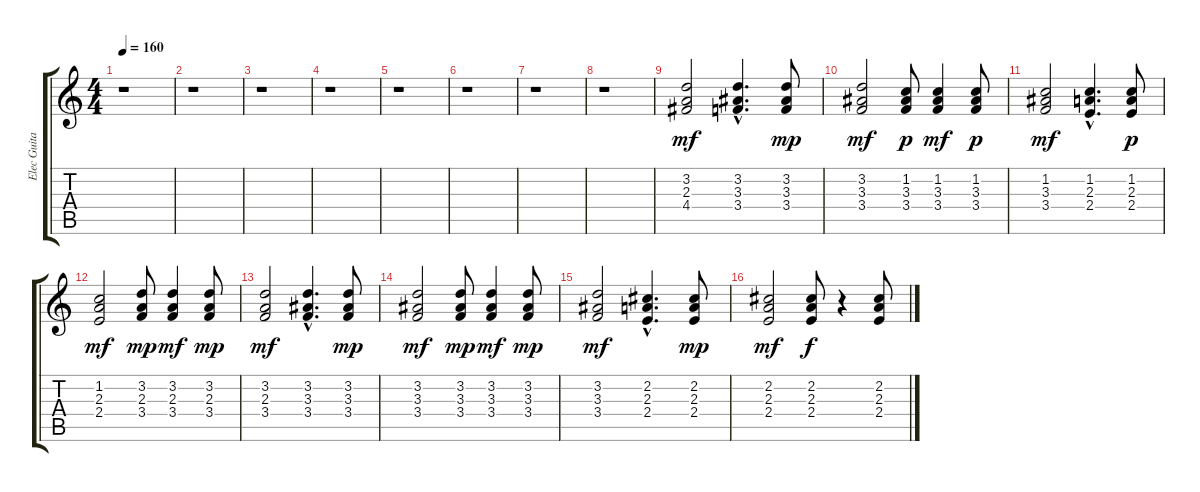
\track ("Elec Guitar" "Elec Guita") {instrument distortionguitar}
\staff {score tabs}
\tuning (E4 B3 G3 D3 A2 E2) {hide}
\ts (4 4)
\tempo 160
\clef g2
\ks c
r.1{dy mf} |
r.1 |
r.1 |
r.1 |
r.1 |
r.1 |
r.1 |
r.1 |
(3.2 2.3 4.4).2 (3.2{hac} 3.3{hac} 3.4{hac}).4{d} (3.2 3.3 3.4).8{dy mp} |
(3.2 3.3 3.4).2{dy mf} (1.2 3.3 3.4).8{dy p} (1.2 3.3 3.4).4{dy mf} (1.2 3.3 3.4).8{dy p} |
(1.2 3.3 3.4).2{dy mf} (1.2{hac} 2.3{hac} 2.4{hac}).4{d} (1.2 2.3 2.4).8{dy p} |
(1.2 2.3 2.4).2{dy mf} (3.2 2.3 3.4).8{dy mp} (3.2 2.3 3.4).4{dy mf} (3.2 2.3 3.4).8{dy mp} |
(3.2 2.3 3.4).2{dy mf} (3.2{hac} 3.3{hac} 3.4{hac}).4{d} (3.2 3.3 3.4).8{dy mp} |
(3.2 3.3 3.4).2{dy mf} (3.2 3.3 3.4).8{dy mp} (3.2 3.3 3.4).4{dy mf} (3.2 3.3 3.4).8{dy mp} |
(3.2 3.3 3.4).2{dy mf} (2.2{hac} 2.3{hac} 2.4{hac}).4{d} (2.2 2.3 2.4).8{dy mp} |
(2.2 2.3 2.4).2{dy mf} (2.2 2.3 2.4).8{dy f} r.4 (2.2 2.3 2.4).8
